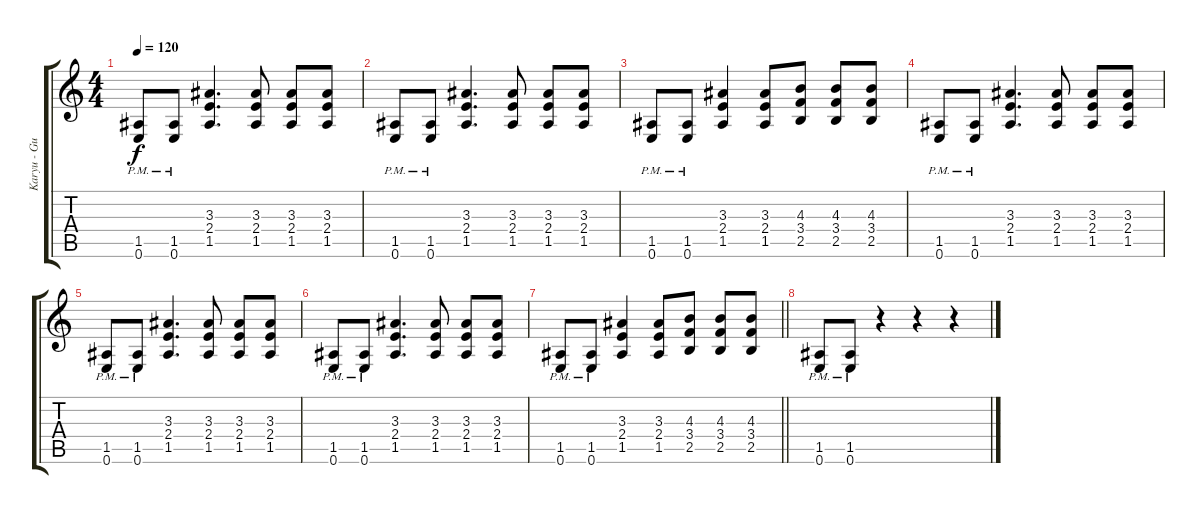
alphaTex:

\track ("Karyu - Guitar 2" "Karyu - Gu") {instrument distortionguitar}
\staff {score tabs}
\tuning (E4 B3 G3 D3 A2 E2) {hide}
\ts (4 4)
\tempo 120
\clef g2
\ks c
(1.5{pm} 0.6{pm}).8{dy f} (1.5{pm} 0.6{pm}).8 (3.3 2.4 1.5).4{d} (3.3 2.4 1.5).8 (3.3 2.4 1.5).8 (3.3 2.4 1.5).8 |
(1.5{pm} 0.6{pm}).8 (1.5{pm} 0.6{pm}).8 (3.3 2.4 1.5).4{d} (3.3 2.4 1.5).8 (3.3 2.4 1.5).8 (3.3 2.4 1.5).8 |
(1.5{pm} 0.6{pm}).8 (1.5{pm} 0.6{pm}).8 (3.3 2.4 1.5).4 (3.3 2.4 1.5).8 (4.3 3.4 2.5).8 (4.3 3.4 2.5).8 (4.3 3.4 2.5).8 |
(1.5{pm} 0.6{pm}).8 (1.5{pm} 0.6{pm}).8 (3.3 2.4 1.5).4{d} (3.3 2.4 1.5).8 (3.3 2.4 1.5).8 (3.3 2.4 1.5).8 |
(1.5{pm} 0.6{pm}).8 (1.5{pm} 0.6{pm}).8 (3.3 2.4 1.5).4{d} (3.3 2.4 1.5).8 (3.3 2.4 1.5).8 (3.3 2.4 1.5).8 |
(1.5{pm} 0.6{pm}).8 (1.5{pm} 0.6{pm}).8 (3.3 2.4 1.5).4{d} (3.3 2.4 1.5).8 (3.3 2.4 1.5).8 (3.3 2.4 1.5).8 |
\barLineRight lightlight
(1.5{pm} 0.6{pm}).8 (1.5{pm} 0.6{pm}).8 (3.3 2.4 1.5).4 (3.3 2.4 1.5).8 (4.3 3.4 2.5).8 (4.3 3.4 2.5).8 (4.3 3.4 2.5).8 |
(1.5{pm} 0.6{pm}).8 (1.5{pm} 0.6{pm}).8 r.4 r.4 r.4
